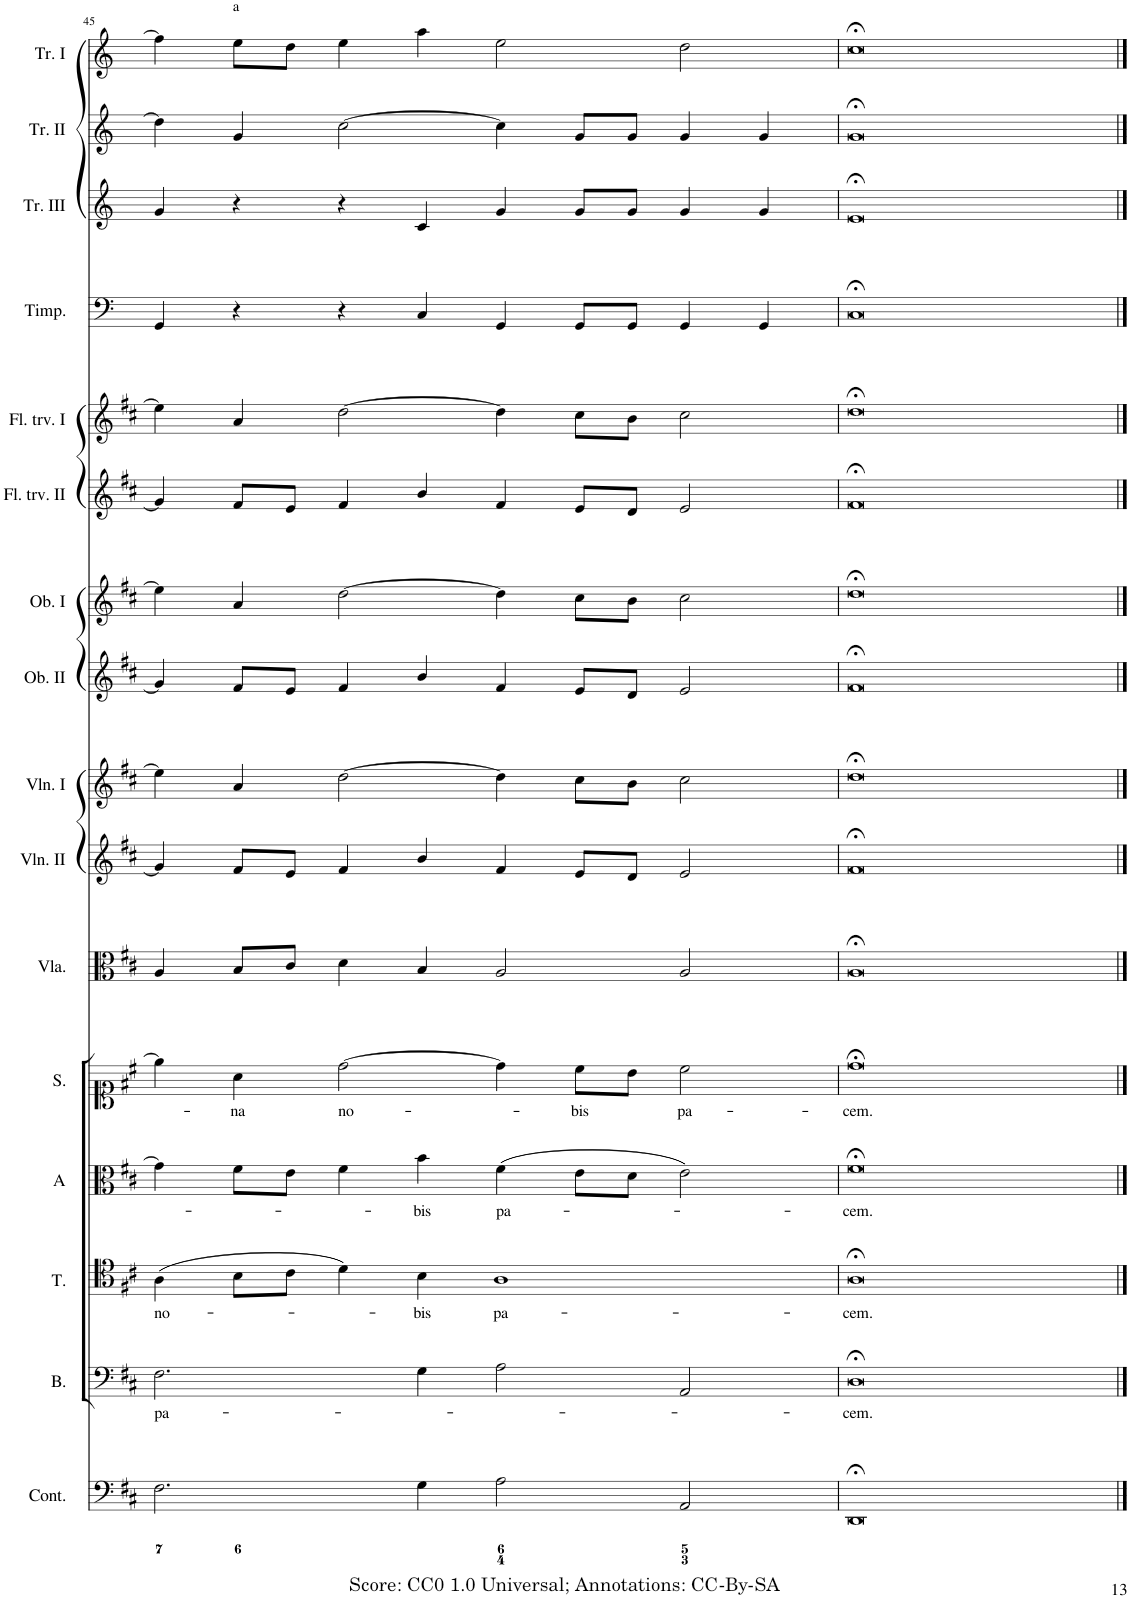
**kern	**kern	**text	**kern	**text	**kern	**text	**kern	**text	**kern	**kern	**kern	**kern	**kern	**kern	**kern	**kern	**kern	**kern	**kern
*part16	*part15	*part15	*part14	*part14	*part13	*part13	*part12	*part12	*part11	*part10	*part9	*part8	*part7	*part6	*part5	*part4	*part3	*part2	*part1
*staff16	*staff15	*staff15	*staff14	*staff14	*staff13	*staff13	*staff12	*staff12	*staff11	*staff10	*staff9	*staff8	*staff7	*staff6	*staff5	*staff4	*staff3	*staff2	*staff1
*I"Continuo [Figured bass from mvt 6: &quot;Gratias&quot;]	*I"Basso	*	*I"Tenore	*	*I"Alt	*	*I"Soprano	*	*I"Viola	*I"Violino II	*I"Violino I	*I"Oboe II	*I"Oboe I	*I"Flauto traverso II	*I"Flauto traverso I	*I"Timpani	*I"Tromba III	*I"Tromba II	*I"Tromba I
*I'Cont.	*I'B.	*	*I'T.	*	*I'A	*	*I'S.	*	*I'Vla.	*I'Vln. II	*I'Vln. I	*I'Ob. II	*I'Ob. I	*I'Fl. trv. II	*I'Fl. trv. I	*I'Timp.	*I'Tr. III	*I'Tr. II	*I'Tr. I
!!LO:PB:g=z
*clefF4	*clefF4	*	*clefC4	*	*clefC3	*	*clefC1	*	*clefC3	*clefG2	*clefG2	*clefG2	*clefG2	*clefG2	*clefG2	*clefF4	*clefG2	*clefG2	*clefG2
*	*	*	*	*	*	*	*	*	*	*	*	*	*	*	*	*Trd-1c-2	*Trd-1c-2	*Trd-1c-2	*Trd-1c-2
*k[f#c#]	*k[f#c#]	*	*k[f#c#]	*	*k[f#c#]	*	*k[f#c#]	*	*k[f#c#]	*k[f#c#]	*k[f#c#]	*k[f#c#]	*k[f#c#]	*k[f#c#]	*k[f#c#]	*k[]	*k[]	*k[]	*k[]
*M4/2	*M4/2	*	*M4/2	*	*M4/2	*	*M4/2	*	*M4/2	*M4/2	*M4/2	*M4/2	*M4/2	*M4/2	*M4/2	*M4/2	*M4/2	*M4/2	*M4/2
*met(c|)	*met(c|)	*	*met(c|)	*	*met(c|)	*	*met(c|)	*	*met(c|)	*met(c|)	*met(c|)	*met(c|)	*met(c|)	*met(c|)	*met(c|)	*met(c|)	*met(c|)	*met(c|)	*met(c|)
=45	=45	=45	=45	=45	=45	=45	=45	=45	=45	=45	=45	=45	=45	=45	=45	=45	=45	=45	=45
!	!	!LO:LY:b	!	!LO:LY:b	!	!	!	!	!	!	!	!	!	!	!	!	!	!	!
2.F#\	2.F#\	pa-	(4A\	no-	4g\]	.	4ee\]	.	4A/	4g/]	4ee\]	4g/]	4ee\]	4g/]	4ee\]	4GG/	4g/	4dd\]	4ff\]
!	!	!	!	!	!	!	!	!	!	!	!	!	!	!	!	!	!	!	!LO:TX:a:t=a
!	!	!	!	!	!	!	!	!LO:LY:b	!	!	!	!	!	!	!	!	!	!	!
.	.	.	8B\L	.	8f#\L	.	4a\	-na	8B/L	8f#/L	4a/	8f#/L	4a/	8f#/L	4a/	4r	4r	4g/	8ee\L
.	.	.	8c#\J	.	8e\J	.	.	.	8c#/J	8e/J	.	8e/J	.	8e/J	.	.	.	.	8dd\J
!	!	!	!	!	!	!	!	!LO:LY:b	!	!	!	!	!	!	!	!	!	!	!
.	.	.	4d\)	.	4f#\	.	[2dd\	no-	4d\	4f#/	[2dd\	4f#/	[2dd\	4f#/	[2dd\	4r	4r	[2cc\	4ee\
!	!	!	!	!LO:LY:b	!	!LO:LY:b	!	!	!	!	!	!	!	!	!	!	!	!	!
4G\	4G\	.	4B\	-bis	4b\	-bis	.	.	4B/	4b/	.	4b/	.	4b/	.	4C/	4c/	.	4aa\
!	!	!	!	!LO:LY:b	!	!LO:LY:b	!	!	!	!	!	!	!	!	!	!	!	!	!
2A\	2A\	.	1A	pa-	(4f#\	pa-	4dd\]	.	2A/	4f#/	4dd\]	4f#/	4dd\]	4f#/	4dd\]	4GG/	4g/	4cc\]	2ee\
!	!	!	!	!	!	!	!	!LO:LY:b	!	!	!	!	!	!	!	!	!	!	!
.	.	.	.	.	8e\L	.	8cc#\L	-bis	.	8e/L	8cc#\L	8e/L	8cc#\L	8e/L	8cc#\L	8GG/L	8g/L	8g/L	.
.	.	.	.	.	8d\J	.	8b\J	.	.	8d/J	8b\J	8d/J	8b\J	8d/J	8b\J	8GG/J	8g/J	8g/J	.
!	!	!	!	!	!	!	!	!LO:LY:b	!	!	!	!	!	!	!	!	!	!	!
2AA/	2AA/	.	.	.	2e\)	.	2cc#\	pa-	2A/	2e/	2cc#\	2e/	2cc#\	2e/	2cc#\	4GG/	4g/	4g/	2dd\
.	.	.	.	.	.	.	.	.	.	.	.	.	.	.	.	4GG/	4g/	4g/	.
=46	=46	=46	=46	=46	=46	=46	=46	=46	=46	=46	=46	=46	=46	=46	=46	=46	=46	=46	=46
!	!	!LO:LY:b	!	!LO:LY:b	!	!LO:LY:b	!	!LO:LY:b	!	!	!	!	!	!	!	!	!	!	!
0DD;<	0D;<	-cem.	0A;<	-cem.	0f#;<	-cem.	0dd;<	-cem.	0A;<	0f#;<	0dd;<	0f#;<	0dd;<	0f#;<	0dd;<	0C;<	0e;<	0g;<	0cc;<
==	==	==	==	==	==	==	==	==	==	==	==	==	==	==	==	==	==	==	==
*-	*-	*-	*-	*-	*-	*-	*-	*-	*-	*-	*-	*-	*-	*-	*-	*-	*-	*-	*-
